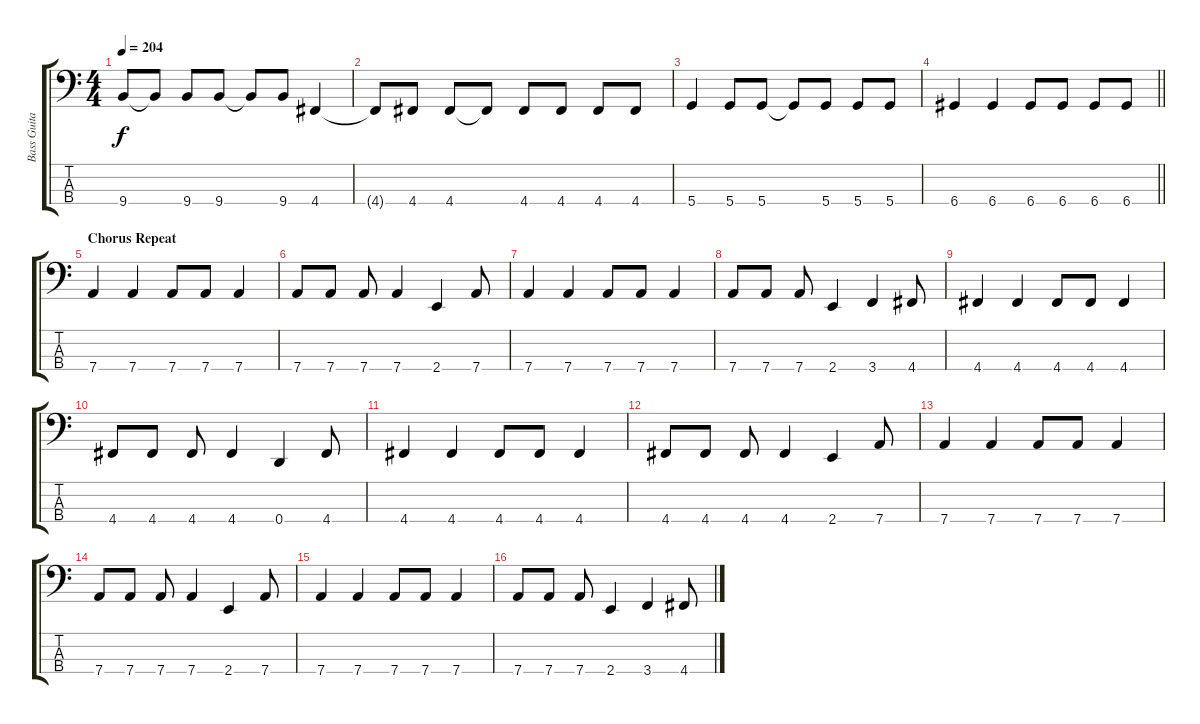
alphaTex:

\track ("Bass Guitar" "Bass Guita") {instrument electricbasspick}
\staff {score tabs}
\tuning (G2 D2 A1 D1) {hide}
\ts (4 4)
\tempo 204
\clef f4
\ks c
9.4.8{dy f} 9.4{t}.8 9.4.8 9.4.8 9.4{t}.8 9.4.8 4.4.4 |
4.4{t}.8 4.4.8 4.4.8 4.4{t}.8 4.4.8 4.4.8 4.4.8 4.4.8 |
5.4.4 5.4.8 5.4.8 5.4{t}.8 5.4.8 5.4.8 5.4.8 |
\barLineRight lightlight
6.4.4 6.4.4 6.4.8 6.4.8 6.4.8 6.4.8 |
\section ("" "Chorus Repeat")
7.4.4 7.4.4 7.4.8 7.4.8 7.4.4 |
7.4.8 7.4.8 7.4.8 7.4.4 2.4.4 7.4.8 |
7.4.4 7.4.4 7.4.8 7.4.8 7.4.4 |
7.4.8 7.4.8 7.4.8 2.4.4 3.4.4 4.4.8 |
4.4.4 4.4.4 4.4.8 4.4.8 4.4.4 |
4.4.8 4.4.8 4.4.8 4.4.4 0.4.4 4.4.8 |
4.4.4 4.4.4 4.4.8 4.4.8 4.4.4 |
4.4.8 4.4.8 4.4.8 4.4.4 2.4.4 7.4.8 |
7.4.4 7.4.4 7.4.8 7.4.8 7.4.4 |
7.4.8 7.4.8 7.4.8 7.4.4 2.4.4 7.4.8 |
7.4.4 7.4.4 7.4.8 7.4.8 7.4.4 |
7.4.8 7.4.8 7.4.8 2.4.4 3.4.4 4.4.8
